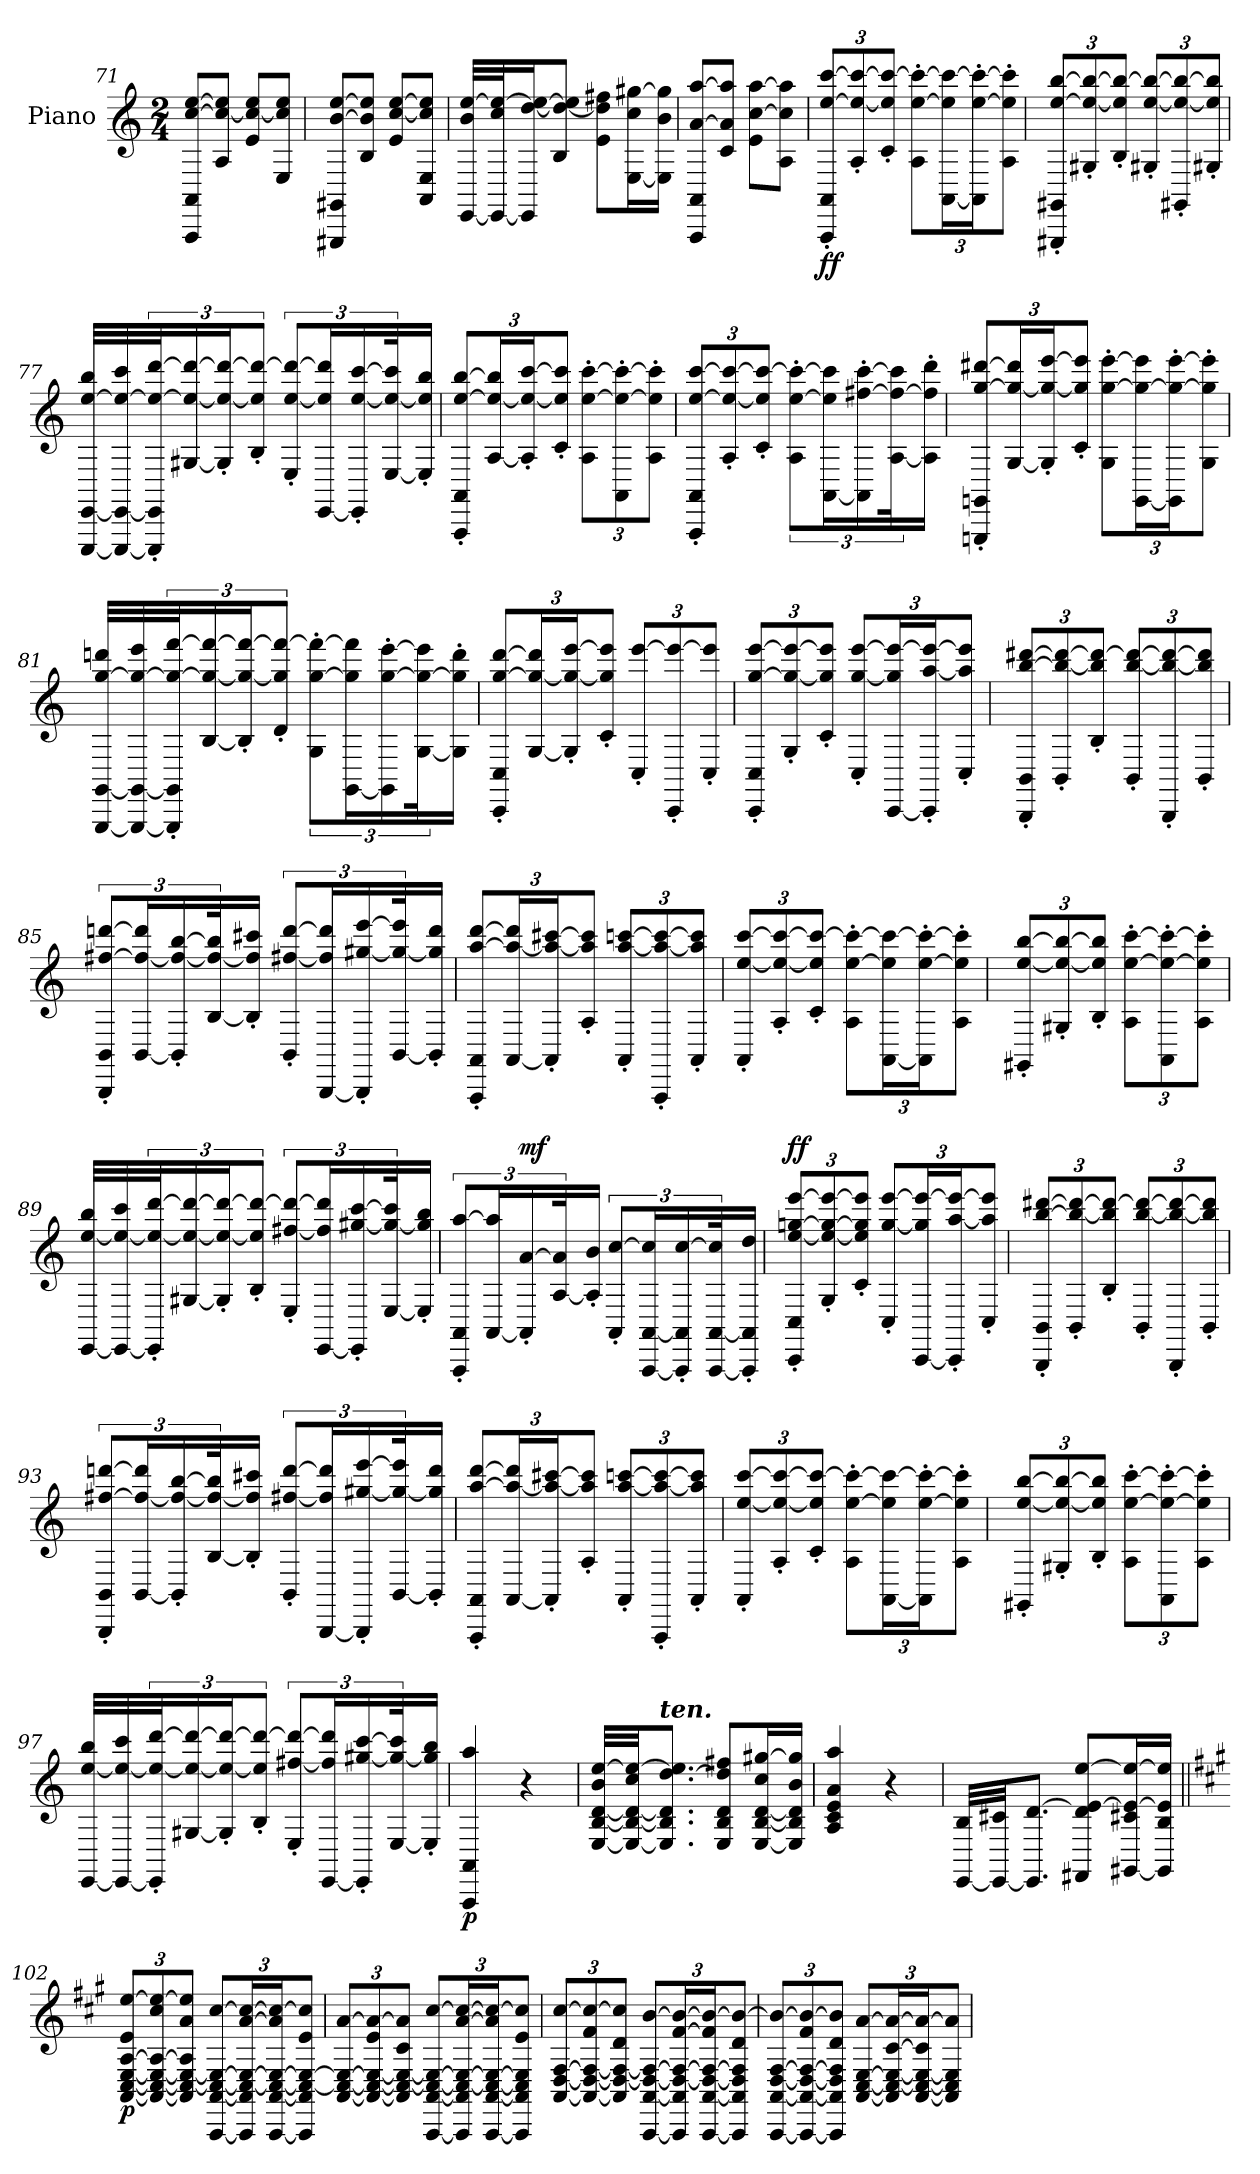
**kern	**dynam
*part1	*part1
*staff1	*staff1
*I"Piano	*
*I'Pno	*
!!LO:LB:g=z
*clefG2	*
*k[]	*
*M2/4	*
=71	=71
8AAA/ 8AA [8cc [8eeL	.
8A/ 8cc_ 8ee]J	.
8e/ 8cc_ 8eeL	.
8E/ 8cc] 8eeJ	.
=72	=72
8GGG#X/ 8GG#X [8b [8eeL	.
8B/ 8b] 8ee]J	.
8e/ [8cc [8eeL	.
8AA/ 8E 8cc] 8ee]J	.
=73	=73
[32EE/ 32b [32eeLLL	.
32EE/_ 32cc 32ee_J	.
16EE/] [16dd 16ee_J	.
8B/ 8dd_ 8ee]J	.
8e\ 8dd] 8ff#XL	.
[16E\ 16cc [16gg#XL	.
16E\] 16b 16gg#]JJ	.
=74	=74
8AAA/ 8AA [8a [8aaL	.
8c/ 8a] 8aa]J	.
8e\ [8cc [8aaL	.
8A\ 8cc] 8aa]J	.
=75	=75
!	!LO:DY:b
12AAA/' 12AA' [12ee' [12ccc'L	ff
12A/' 12ee_' 12ccc_'	.
12c/' 12ee]' 12ccc_'J	.
12A\' [12ee' 12ccc_'L	.
[24AA\ 24ee] 24ccc_k	.
24AA\]' [24ee' 24ccc_'K	.
12A\' 12ee]' 12ccc]'J	.
=76	=76
12GGG#X/' 12GG#X' [12ee' [12bb'L	.
12G#X/' 12ee_' 12bb_'	.
12B/' 12ee]' 12bb_'J	.
12G#X/' [12ee' 12bb_'L	.
12GG#X/' 12ee_' 12bb_'	.
12G#X/' 12ee]' 12bb]'J	.
=77	=77
[32EEE/ [32EE [32ee 32bbLLL	.
32EEE/_ 32EE_ 32ee_ 32ccc	.
48EEE/]' 48EE]' 48ee_' [48ddd'J	.
[24G#X/ 24ee_ 24ddd_J	.
24G#/]' 24ee_' 24ddd_'K	.
12B/' 12ee]' 12ddd_'J	.
12E/' [12ee' 12ddd_'L	.
[24EE/ 24ee] 24ddd]k	.
24EE/]' [24ee' [24ccc'L	.
[48E/ 48ee_ 48ccc]K	.
16E/]' 16ee]' 16bb'JJ	.
!!LO:PB:g=z
=78	=78
12AAA/' 12AA' [12ee' [12bb'L	.
[24A/ 24ee_ 24bb]k	.
24A/]' 24ee_' [24ccc'K	.
12c/' 12ee]' 12ccc]'J	.
12A\' [12ee' [12ccc'L	.
12AA\' 12ee_' 12ccc_'	.
12A\' 12ee]' 12ccc]'J	.
=79	=79
12AAA/' 12AA' [12ee' [12ccc'L	.
12A/' 12ee_' 12ccc_'	.
12c/' 12ee]' 12ccc_'J	.
12A\' [12ee' 12ccc_'L	.
[24AA\ 24ee] 24ccc]k	.
24AA\]' [24ff#X' [24ccc'L	.
[48A\ 48ff#_ 48ccc]K	.
16A\]' 16ff#]' 16ddd'JJ	.
=80	=80
12GGGn/' 12GGn' [12gg' [12ddd#X'L	.
[24G/ 24gg_ 24ddd#]k	.
24G/]' 24gg_' [24eee'K	.
12c/' 12gg]' 12eee]'J	.
12G\' [12gg' [12eee'L	.
[24GG\ 24gg_ 24eee]k	.
24GG\]' 24gg_' [24eee'K	.
12G\' 12gg]' 12eee]'J	.
=81	=81
[32GGG/ [32GG [32gg 32dddnLLL	.
32GGG/_ 32GG_ 32gg_ 32eee	.
48GGG/]' 48GG]' 48gg_' [48fff'J	.
[24B/ 24gg_ 24fff_J	.
24B/]' 24gg_' 24fff_'K	.
12d/' 12gg]' 12fff_'J	.
12G\' [12gg' 12fff_'L	.
[24GG\ 24gg] 24fff]k	.
24GG\]' [24gg' [24eee'L	.
[48G\ 48gg_ 48eee]K	.
16G\]' 16gg]' 16ddd'JJ	.
=82	=82
12CC/' 12C' [12gg' [12ddd'L	.
[24G/ 24gg_ 24ddd]k	.
24G/]' 24gg_' [24eee'K	.
12c/' 12gg]' 12eee]'J	.
12C/' [12eee'L	.
12CC/' 12eee_'	.
12C/' 12eee]'J	.
=83	=83
12CC/' 12C' [12gg' [12eee'L	.
12G/' 12gg_' 12eee_'	.
12c/' 12gg]' 12eee]'J	.
12C/' [12gg' [12eee'L	.
[24CC/ 24gg] 24eee_k	.
24CC/]' [24aa' 24eee_'K	.
12C/' 12aa]' 12eee]'J	.
=84	=84
12BBB/' 12BB' [12bb' [12ddd#X'L	.
12BB/' 12bb_' 12ddd#_'	.
12B/' 12bb]' 12ddd#_'J	.
12BB/' [12bb' 12ddd#_'L	.
12BBB/' 12bb_' 12ddd#_'	.
12BB/' 12bb]' 12ddd#]'J	.
!!LO:LB:g=z
=85	=85
12BBB/' 12BB' [12ff#X' [12dddn'L	.
[24BB/ 24ff#_ 24ddd]k	.
24BB/]' 24ff#_' [24bb'L	.
[48B/ 48ff#_ 48bb]K	.
16B/]' 16ff#]' 16ccc#X'JJ	.
12BB/' [12ff#X' [12ddd'L	.
[24BBB/ 24ff#] 24ddd]k	.
24BBB/]' [24gg#X' [24eee'L	.
[48BB/ 48gg#_ 48eee]K	.
16BB/]' 16gg#]' 16ddd'JJ	.
=86	=86
12AAA/' 12AA' [12aa' [12ddd'L	.
[24AA/ 24aa_ 24ddd]k	.
24AA/]' 24aa_' [24ccc#X'K	.
12A/' 12aa]' 12ccc#]'J	.
12AA/' [12aa' [12cccn'L	.
12AAA/' 12aa_' 12ccc_'	.
12AA/' 12aa]' 12ccc]'J	.
=87	=87
12AA/' [12ee' [12ccc'L	.
12A/' 12ee_' 12ccc_'	.
12c/' 12ee]' 12ccc_'J	.
12A\' [12ee' 12ccc_'L	.
[24AA\ 24ee] 24ccc_k	.
24AA\]' [24ee' 24ccc_'K	.
12A\' 12ee]' 12ccc]'J	.
=88	=88
12GG#X/' [12ee' [12bb'L	.
12G#X/' 12ee_' 12bb_'	.
12B/' 12ee]' 12bb]'J	.
12A\' [12ee' [12ccc'L	.
12AA\' 12ee_' 12ccc_'	.
12A\' 12ee]' 12ccc]'J	.
=89	=89
[32EE/ [32ee 32bbLLL	.
32EE/_ 32ee_ 32ccc	.
48EE/]' 48ee_' [48ddd'J	.
[24G#X/ 24ee_ 24ddd_J	.
24G#/]' 24ee_' 24ddd_'K	.
12B/' 12ee]' 12ddd_'J	.
12E/' [12ff#X' 12ddd_'L	.
[24EE/ 24ff#] 24ddd]k	.
24EE/]' [24gg#X' [24ccc'L	.
[48E/ 48gg#_ 48ccc]K	.
16E/]' 16gg#]' 16bb'JJ	.
=90	=90
12AAA/' 12AA' [12aa'L	.
[24AA/ 24aa]k	.
!	!LO:DY:a
24AA/]' [24a'L	mf
[48A/ 48a]K	.
16A/]' 16b'JJ	.
12AA/' [12cc'L	.
[24AAA/ [24AA 24cc]k	.
24AAA/]' 24AA]' [24cc'L	.
[48AAA/ [48AA 48cc]K	.
16AAA/]' 16AA]' 16dd'JJ	.
=91	=91
!	!LO:DY:a
12CC/' 12C' [12ee' [12ggn' [12eee'L	ff
12G/' 12ee_' 12gg_' 12eee_'	.
12c/' 12ee]' 12gg]' 12eee]'J	.
12C/' [12gg' [12eee'L	.
[24CC/ 24gg] 24eee_k	.
24CC/]' [24aa' 24eee_'K	.
12C/' 12aa]' 12eee]'J	.
!!LO:LB:g=z
=92	=92
12BBB/' 12BB' [12bb' [12ddd#X'L	.
12BB/' 12bb_' 12ddd#_'	.
12B/' 12bb]' 12ddd#_'J	.
12BB/' [12bb' 12ddd#_'L	.
12BBB/' 12bb_' 12ddd#_'	.
12BB/' 12bb]' 12ddd#]'J	.
=93	=93
12BBB/' 12BB' [12ff#X' [12dddn'L	.
[24BB/ 24ff#_ 24ddd]k	.
24BB/]' 24ff#_' [24bb'L	.
[48B/ 48ff#_ 48bb]K	.
16B/]' 16ff#]' 16ccc#X'JJ	.
12BB/' [12ff#X' [12ddd'L	.
[24BBB/ 24ff#] 24ddd]k	.
24BBB/]' [24gg#X' [24eee'L	.
[48BB/ 48gg#_ 48eee]K	.
16BB/]' 16gg#]' 16ddd'JJ	.
=94	=94
12AAA/' 12AA' [12aa' [12ddd'L	.
[24AA/ 24aa_ 24ddd]k	.
24AA/]' 24aa_' [24ccc#X'K	.
12A/' 12aa]' 12ccc#]'J	.
12AA/' [12aa' [12cccn'L	.
12AAA/' 12aa_' 12ccc_'	.
12AA/' 12aa]' 12ccc]'J	.
=95	=95
12AA/' [12ee' [12ccc'L	.
12A/' 12ee_' 12ccc_'	.
12c/' 12ee]' 12ccc_'J	.
12A\' [12ee' 12ccc_'L	.
[24AA\ 24ee] 24ccc_k	.
24AA\]' [24ee' 24ccc_'K	.
12A\' 12ee]' 12ccc]'J	.
=96	=96
12GG#X/' [12ee' [12bb'L	.
12G#X/' 12ee_' 12bb_'	.
12B/' 12ee]' 12bb]'J	.
12A\' [12ee' [12ccc'L	.
12AA\' 12ee_' 12ccc_'	.
12A\' 12ee]' 12ccc]'J	.
=97	=97
[32EE/ [32ee 32bbLLL	.
32EE/_ 32ee_ 32ccc	.
48EE/]' 48ee_' [48ddd'J	.
[24G#X/ 24ee_ 24ddd_J	.
24G#/]' 24ee_' 24ddd_'K	.
12B/' 12ee]' 12ddd_'J	.
12E/' [12ff#X' 12ddd_'L	.
[24EE/ 24ff#] 24ddd]k	.
24EE/]' [24gg#X' [24ccc'L	.
[48E/ 48gg#_ 48ccc]K	.
16E/]' 16gg#]' 16bb'JJ	.
=98	=98
!	!LO:DY:b
4AAA 4AA 4aa	p
4r	.
!!LO:LB:g=z
=99	=99
[32E/ [32B [32d 32b [32eeLLL	.
32E/_ 32B_ 32d_ 32cc 32ee_JJ	.
!LO:TX:a:Bi:t=ten.	!
8.E/] 8.B] 8.d] [8.dd 8.ee]J	.
*MM72	*
8E/ 8B 8d 8dd] 8ff#XL	.
[16E/ [16B [16d 16cc [16gg#XL	.
16E/] 16B] 16d] 16b 16gg#]JJ	.
=100	=100
4A 4c 4e 4a 4aa	.
4r	.
=101	=101
[32EE/ 32BLLL	.
32EE/_ 32c#XJJ	.
8.EE/] [8.dJ	.
8FF#X/ 8d] [8e [8eeL	.
[16GG#X/ 16c#X 16e_ 16ee_L	.
16GG#/] 16B 16e] 16ee]JJ	.
=102||	=102||
*k[f#c#g#]	*
!	!LO:DY:b
[12AA/ [12C# [12E [12A 12e [12eeL	p
12AA/_ 12C#_ 12E_ 12A_ 12cc# 12ee_	.
12AA/] 12C#_ 12E_ 12A] 12a 12ee]J	.
[12AAA/ [12AA 12C#_ 12E_ [12cc#L	.
24AAA/] 24AA] 24C#_ 24E_ [24a 24cc#_k	.
[24AAA/ [24AA 24C#_ 24E_ 24a] 24cc#_K	.
12AAA/] 12AA] 12C#_ 12E_ 12e 12cc#]J	.
=103	=103
[12AA/ 12C#_ 12E_ [12aL	.
12AA/_ 12C#_ 12E_ 12e 12a_	.
12AA/] 12C#_ 12E_ 12c# 12a]J	.
[12AAA/ [12AA 12C#_ 12E_ [12cc#L	.
24AAA/] 24AA] 24C#_ 24E_ [24a 24cc#_k	.
[24AAA/ [24AA 24C#_ 24E_ 24a] 24cc#_K	.
12AAA/] 12AA] 12C#] 12E] 12e 12cc#]J	.
=104	=104
[12AA/ [12D [12F# [12cc#L	.
12AA/_ 12D_ 12F#_ 12f# 12cc#_	.
12AA/] 12D_ 12F#_ 12d 12cc#]J	.
[12AAA/ [12AA 12D_ 12F#_ [12bL	.
24AAA/] 24AA] 24D_ 24F#_ [24f# 24b_k	.
[24AAA/ [24AA 24D_ 24F#_ 24f#] 24b_K	.
12AAA/] 12AA] 12D] 12F#] 12d 12b_J	.
=105	=105
[12AAA/ [12AA [12D [12F# 12b_L	.
12AAA/_ 12AA_ 12D_ 12F#_ 12f# 12b_	.
12AAA/] 12AA] 12D] 12F#] 12d 12b]J	.
[12AA/ [12C# [12E [12aL	.
24AA/] 24C#_ 24E_ [24c# 24a_k	.
[24AA/ 24C#_ 24E_ 24c#] 24a_K	.
12AA/] 12C#] 12E] 12a]J	.
=	=
*-	*-
